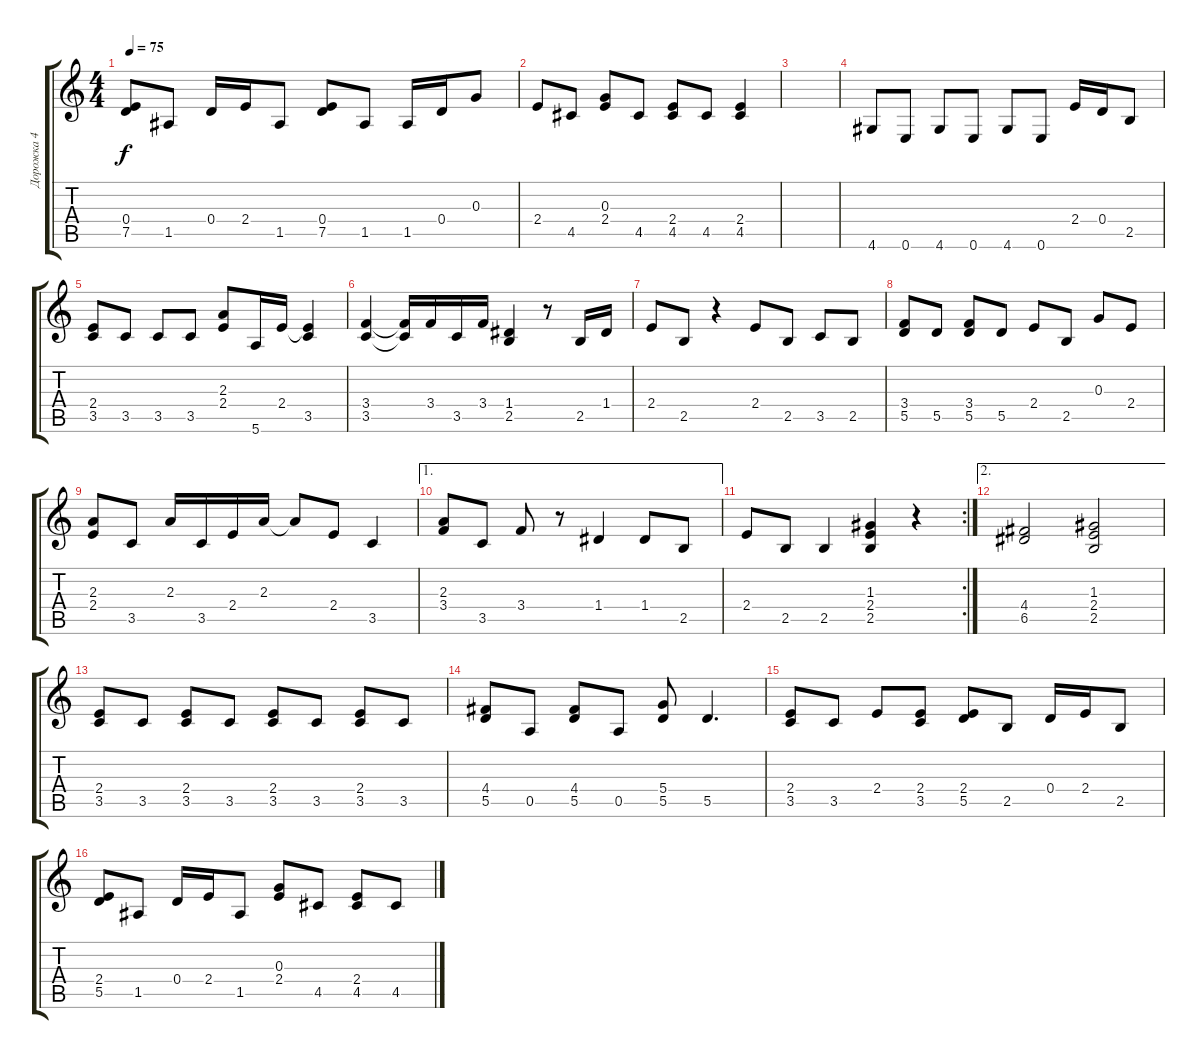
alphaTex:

\track ("Дорожка 4" "Дорожка 4") {instrument acousticguitarsteel}
\staff {score tabs}
\tuning (E4 B3 G3 D3 A2 E2) {hide}
\ts (4 4)
\tempo 75
\clef g2
\ks c
(0.4 7.5).8{dy f} 1.5.8 0.4.16 2.4.16 1.5.8 (0.4 7.5).8 1.5.8 1.5.16 0.4.16 0.3.8 |
2.4.8 4.5.8 (0.3 2.4).8 4.5.8 (2.4 4.5).8 4.5.8 (2.4 4.5).4 |
|
4.6.8 0.6.8 4.6.8 0.6.8 4.6.8 0.6.8 2.4.16 0.4.16 2.5.8 |
(2.4 3.5).8 3.5.8 3.5.8 3.5.8 (2.3 2.4).8 5.6.16 2.4.16 (2.4{t} 3.5).4 |
(3.4 3.5).4 (3.4{t} 3.5{t}).16 3.4.16 3.5.16 3.4.16 (1.4 2.5).4 r.8 2.5.16 1.4.16 |
2.4.8 2.5.8 r.4 2.4.8 2.5.8 3.5.8 2.5.8 |
(3.4 5.5).8 5.5.8 (3.4 5.5).8 5.5.8 2.4.8 2.5.8 0.3.8 2.4.8 |
(2.3 2.4).8 3.5.8 2.3.16 3.5.16 2.4.16 2.3.16 2.3{t}.8 2.4.8 3.5.4 |
\ae 1
(2.3 3.4).8 3.5.8 3.4.8 r.8 1.4.4 1.4.8 2.5.8 |
\rc 2
2.4.8 2.5.8 2.5.4 (1.3 2.4 2.5).4 r.4 |
\ae 2
(4.4 6.5).2 (1.3 2.4 2.5).2 |
(2.4 3.5).8 3.5.8 (2.4 3.5).8 3.5.8 (2.4 3.5).8 3.5.8 (2.4 3.5).8 3.5.8 |
(4.4 5.5).8 0.5.8 (4.4 5.5).8 0.5.8 (5.4 5.5).8 5.5.4{d} |
(2.4 3.5).8 3.5.8 2.4.8 (2.4 3.5).8 (2.4 5.5).8 2.5.8 0.4.16 2.4.16 2.5.8 |
(2.4 5.5).8 1.5.8 0.4.16 2.4.16 1.5.8 (0.3 2.4).8 4.5.8 (2.4 4.5).8 4.5.8
